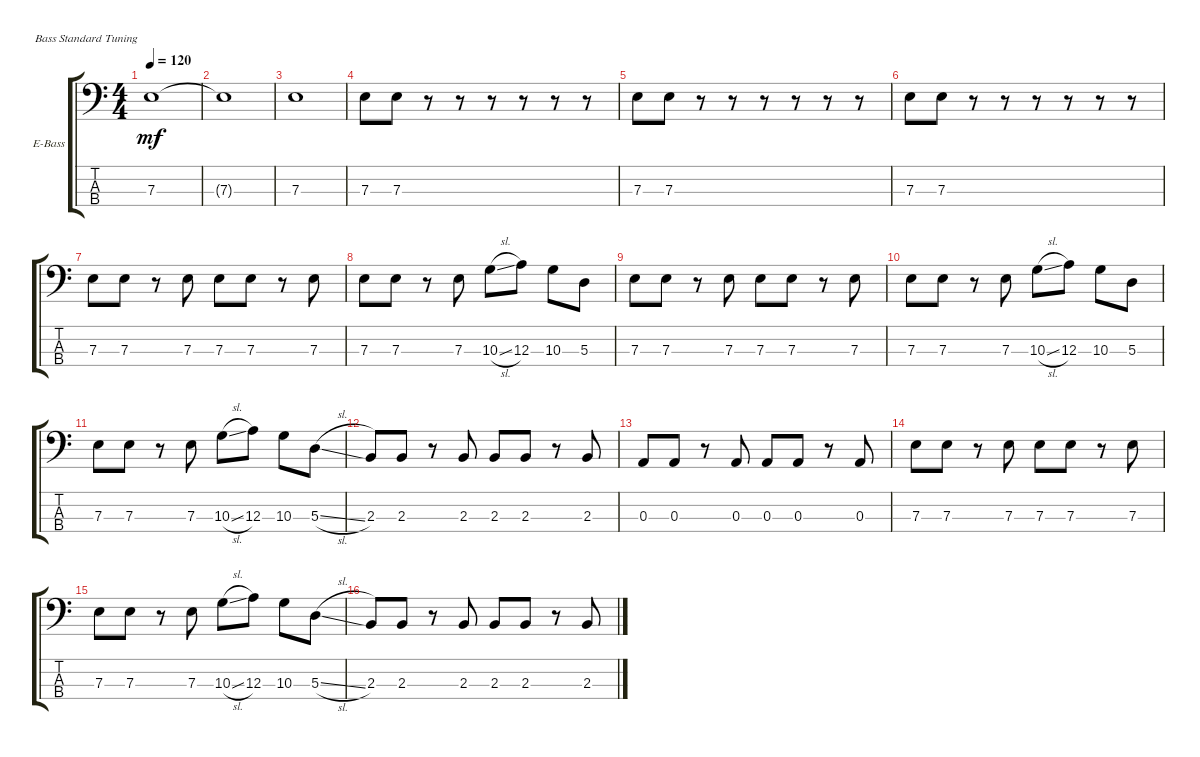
\bracketExtendMode groupsimilarinstruments
\firstSystemTrackNameOrientation horizontal
\otherSystemsTrackNameOrientation horizontal
\track ("Electric Bass" "E-Bass") {instrument electricbassfinger}
\staff {score tabs}
\tuning (G2 D2 A1 E1)
\ts (4 4)
\beaming (8 2 2 2 2)
\tempo 120
\clef f4
\ks c
7.3.1{dy mf instrument electricbassfinger} |
7.3{t}.1 |
7.3.1 |
7.3.8 7.3.8 r.8 r.8 r.8 r.8 r.8 r.8 |
7.3.8 7.3.8 r.8 r.8 r.8 r.8 r.8 r.8 |
7.3.8 7.3.8 r.8 r.8 r.8 r.8 r.8 r.8 |
7.3.8 7.3.8 r.8 7.3.8 7.3.8 7.3.8 r.8 7.3.8 |
7.3.8 7.3.8 r.8 7.3.8 10.3{sl}.8 12.3.8 10.3.8 5.3.8 |
7.3.8 7.3.8 r.8 7.3.8 7.3.8 7.3.8 r.8 7.3.8 |
7.3.8 7.3.8 r.8 7.3.8 10.3{sl}.8 12.3.8 10.3.8 5.3.8 |
7.3.8 7.3.8 r.8 7.3.8 10.3{sl}.8 12.3.8 10.3.8 5.3{sl}.8 |
2.3.8 2.3.8 r.8 2.3.8 2.3.8 2.3.8 r.8 2.3.8 |
0.3.8 0.3.8 r.8 0.3.8 0.3.8 0.3.8 r.8 0.3.8 |
7.3.8 7.3.8 r.8 7.3.8 7.3.8 7.3.8 r.8 7.3.8 |
7.3.8 7.3.8 r.8 7.3.8 10.3{sl}.8 12.3.8 10.3.8 5.3{sl}.8 |
2.3.8 2.3.8 r.8 2.3.8 2.3.8 2.3.8 r.8 2.3{sl}.8
